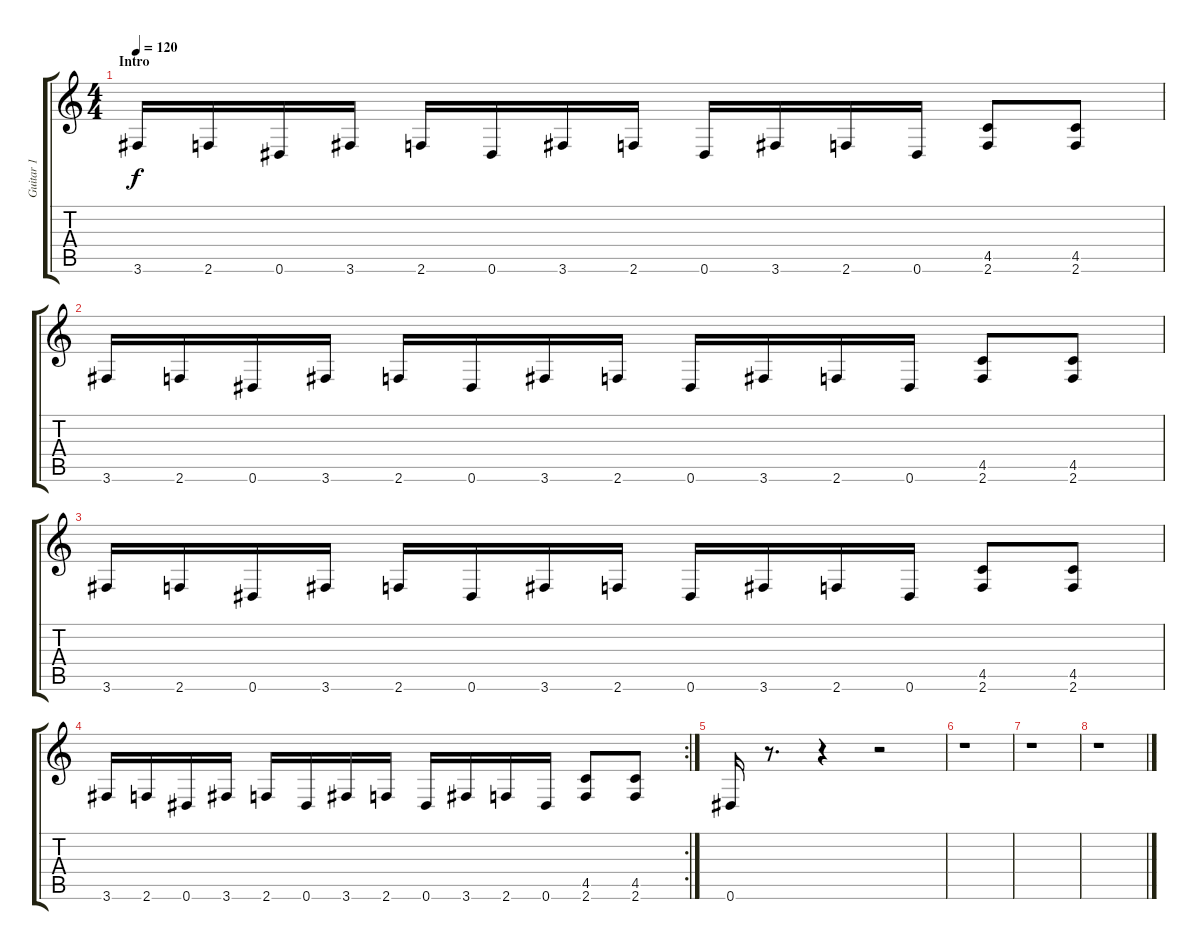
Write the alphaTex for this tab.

\track ("Guitar 1" "Guitar 1") {instrument distortionguitar}
\staff {score tabs}
\tuning (Eb4 Bb3 Gb3 Db3 Ab2 Eb2) {hide}
\ts (4 4)
\section ("" "Intro")
\tempo 120
\clef g2
\ks c
3.6.16{dy f instrument distortionguitar} 2.6.16 0.6.16 3.6.16 2.6.16 0.6.16 3.6.16 2.6.16 0.6.16 3.6.16 2.6.16 0.6.16 (4.5 2.6).8 (4.5 2.6).8 |
3.6.16 2.6.16 0.6.16 3.6.16 2.6.16 0.6.16 3.6.16 2.6.16 0.6.16 3.6.16 2.6.16 0.6.16 (4.5 2.6).8 (4.5 2.6).8 |
3.6.16 2.6.16 0.6.16 3.6.16 2.6.16 0.6.16 3.6.16 2.6.16 0.6.16 3.6.16 2.6.16 0.6.16 (4.5 2.6).8 (4.5 2.6).8 |
\rc 2
3.6.16 2.6.16 0.6.16 3.6.16 2.6.16 0.6.16 3.6.16 2.6.16 0.6.16 3.6.16 2.6.16 0.6.16 (4.5 2.6).8 (4.5 2.6).8 |
0.6.16 r.8{d} r.4 r.2 |
r.1 |
r.1 |
r.1
